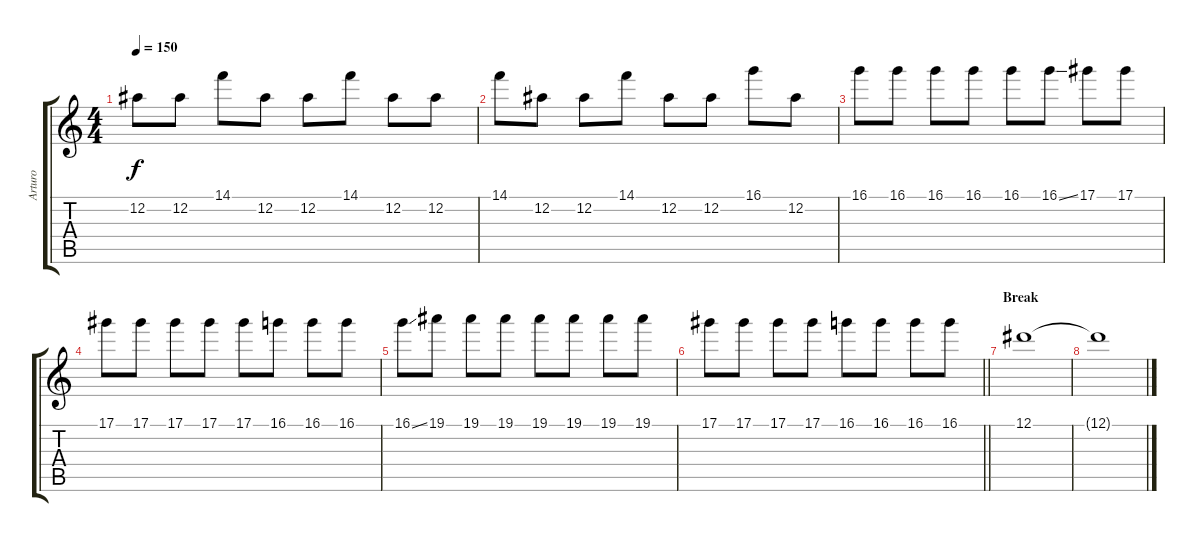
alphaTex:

\track ("Arturo" "Arturo") {instrument overdrivenguitar}
\staff {score tabs}
\tuning (Eb4 Bb3 Gb3 Db3 Ab2 Eb2) {hide}
\ts (4 4)
\tempo 150
\clef g2
\ks c
12.2.8{dy f} 12.2.8 14.1.8 12.2.8 12.2.8 14.1.8 12.2.8 12.2.8 |
14.1.8 12.2.8 12.2.8 14.1.8 12.2.8 12.2.8 16.1.8 12.2.8 |
16.1.8 16.1.8 16.1.8 16.1.8 16.1.8 16.1{ss}.8 17.1.8 17.1.8 |
17.1.8 17.1.8 17.1.8 17.1.8 17.1.8 16.1.8 16.1.8 16.1.8 |
16.1{ss}.8 19.1.8 19.1.8 19.1.8 19.1.8 19.1.8 19.1.8 19.1.8 |
\barLineRight lightlight
17.1.8 17.1.8 17.1.8 17.1.8 16.1.8 16.1.8 16.1.8 16.1.8 |
\section ("" "Break")
12.1.1 |
12.1{t}.1
